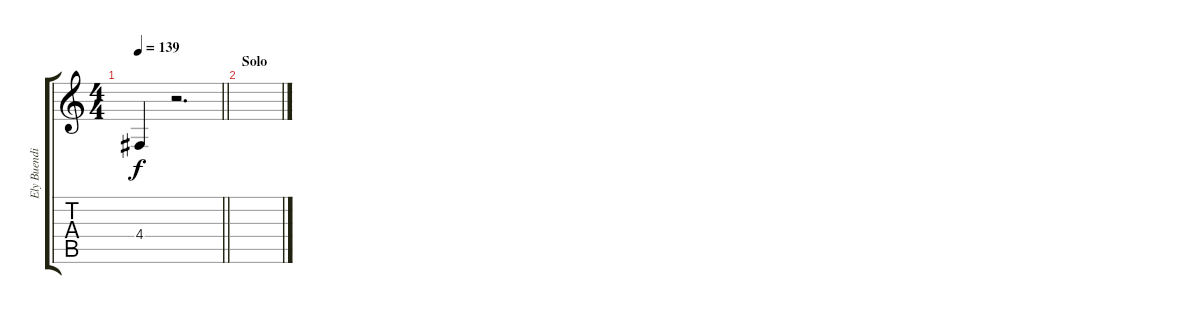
\track ("Ely Buendia(Vocal)" "Ely Buendi") {instrument sopranosax}
\staff {score tabs}
\tuning (E4 B3 G3 D3 A2 E2) {hide}
\ts (4 4)
\tempo 139
\clef g2
\barLineRight lightlight
\ks c
4.4{t}.4{dy f} r.2{d} |
\section ("" "Solo")
